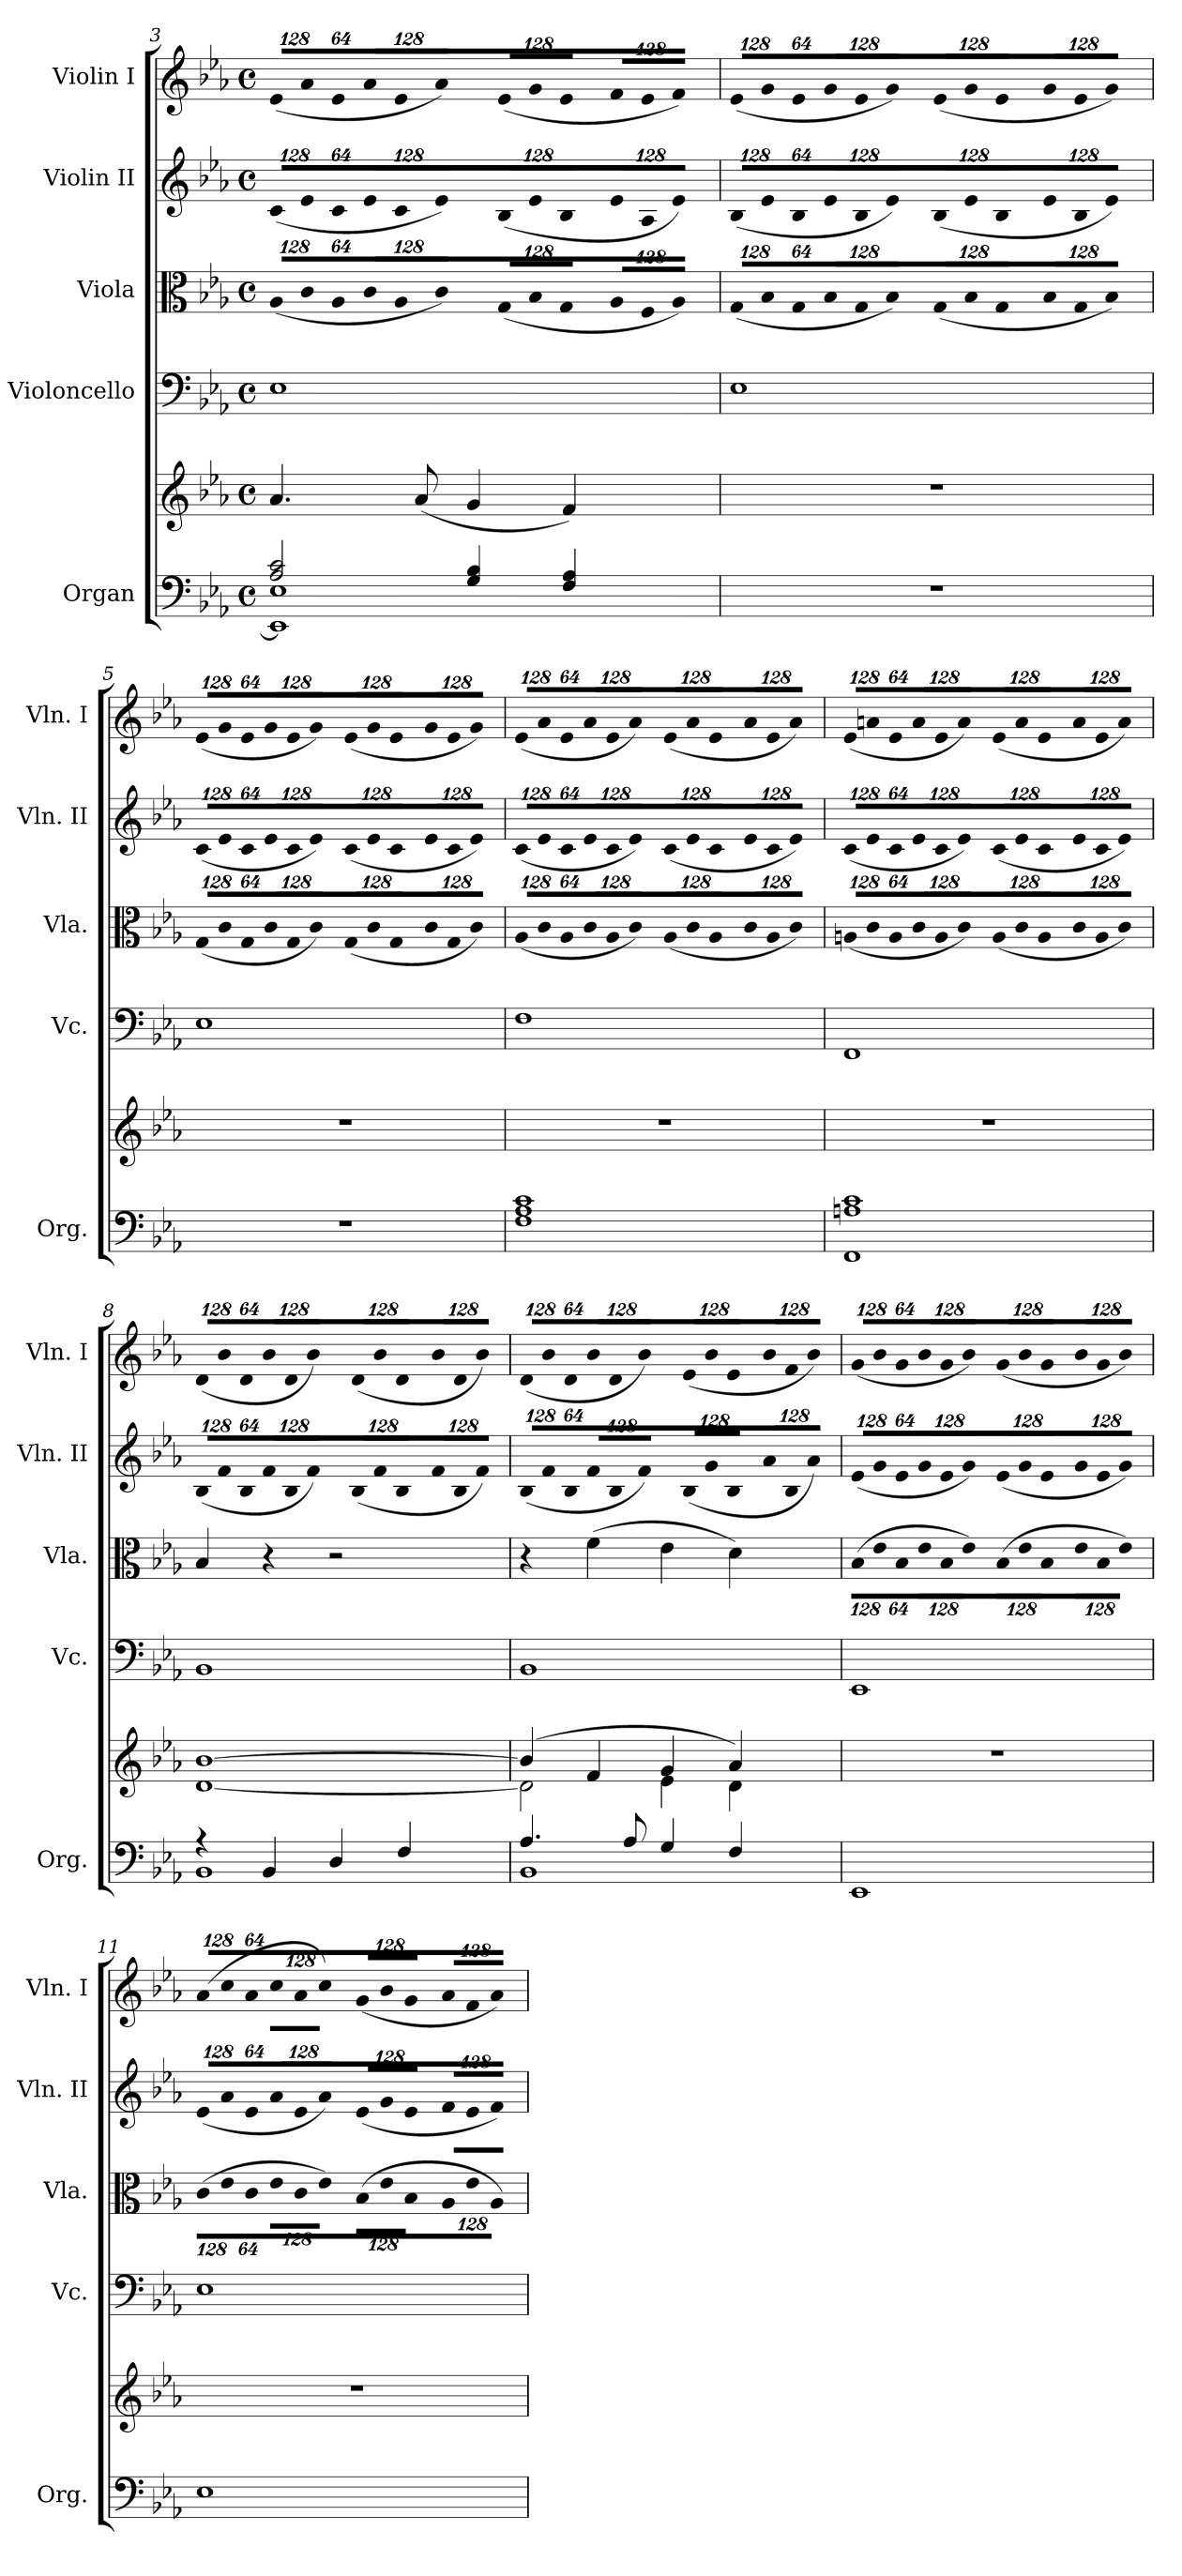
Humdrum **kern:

**kern	**kern	**kern	**kern	**kern	**kern
*part5	*part5	*part4	*part3	*part2	*part1
*staff6	*staff5	*staff4	*staff3	*staff2	*staff1
*I"Organ	*	*I"Violoncello	*I"Viola	*I"Violin II	*I"Violin I
*I'Org.	*	*I'Vc.	*I'Vla.	*I'Vln. II	*I'Vln. I
*clefF4	*clefG2	*clefF4	*clefC3	*clefG2	*clefG2
*k[b-e-a-]	*k[b-e-a-]	*k[b-e-a-]	*k[b-e-a-]	*k[b-e-a-]	*k[b-e-a-]
*E-:	*E-:	*E-:	*E-:	*E-:	*E-:
*M4/4	*M4/4	*M4/4	*M4/4	*M4/4	*M4/4
*met(c)	*met(c)	*met(c)	*met(c)	*met(c)	*met(c)
=3	=3	=3	=3	=3	=3
*^	*	*	*	*	*
*	*^	*	*	*	*	*
*	*	*	*	*	*Xbrackettup	*	*
!	!	!	!	!	!LO:N:vis=8	!	!
*	*	*	*	*	*	*Xbrackettup	*
!	!	!	!	!	!	!LO:N:vis=8	!
*	*	*	*	*	*	*	*Xbrackettup
!	!	!	!	!	!	!	!LO:N:vis=8
2A-i/ 2ci	1E-i	1EE-i]	4.a-i/	1E-i	(1024%85A-i/L	(1024%85ci/L	(1024%85e-i/L
!	!	!	!	!	!LO:N:vis=8	!LO:N:vis=8	!LO:N:vis=8
.	.	.	.	.	1024%85ci/	1024%85e-i/	1024%85a-i/
!	!	!	!	!	!LO:N:vis=8	!LO:N:vis=8	!LO:N:vis=8
.	.	.	.	.	512%43A-i/J	512%43ci/J	512%43e-i/J
!	!	!	!	!	!LO:N:vis=8	!LO:N:vis=8	!LO:N:vis=8
.	.	.	.	.	1024%85ci/L	1024%85e-i/L	1024%85a-i/L
!	!	!	!	!	!LO:N:vis=8	!LO:N:vis=8	!LO:N:vis=8
.	.	.	.	.	1024%85A-i/	1024%85ci/	1024%85e-i/
.	.	.	(8a-i/	.	.	.	.
!	!	!	!	!	!LO:N:vis=8	!LO:N:vis=8	!LO:N:vis=8
.	.	.	.	.	512%43ci/J)	512%43e-i/J)	512%43a-i/J)
!	!	!	!	!	!LO:N:vis=8	!LO:N:vis=8	!LO:N:vis=8
4Gi/ 4B-i	.	.	4gi/	.	(1024%85Gi/L	(1024%85B-i/L	(1024%85e-i/L
!	!	!	!	!	!LO:N:vis=8	!LO:N:vis=8	!LO:N:vis=8
.	.	.	.	.	1024%85B-i/	1024%85e-i/	1024%85gi/
!	!	!	!	!	!LO:N:vis=8	!LO:N:vis=8	!LO:N:vis=8
.	.	.	.	.	512%43Gi/J	512%43B-i/J	512%43e-i/J
!	!	!	!	!	!LO:N:vis=8	!LO:N:vis=8	!LO:N:vis=8
4Fi/ 4A-i	.	.	4fi/)	.	1024%85A-i/L	1024%85e-i/L	1024%85fi/L
!	!	!	!	!	!LO:N:vis=8	!LO:N:vis=8	!LO:N:vis=8
.	.	.	.	.	1024%85Fi/	1024%85A-i/	1024%85e-i/
!	!	!	!	!	!LO:N:vis=8	!LO:N:vis=8	!LO:N:vis=8
.	.	.	.	.	512%43A-i/J)	512%43e-i/J)	512%43fi/J)
*v	*v	*v	*	*	*	*	*
!!LO:LB:g=z
=4	=4	=4	=4	=4	=4
!	!	!	!LO:N:vis=8	!LO:N:vis=8	!LO:N:vis=8
1r	1r	1E-i	(1024%85Gi/L	(1024%85B-i/L	(1024%85e-i/L
!	!	!	!LO:N:vis=8	!LO:N:vis=8	!LO:N:vis=8
.	.	.	1024%85B-i/	1024%85e-i/	1024%85gi/
!	!	!	!LO:N:vis=8	!LO:N:vis=8	!LO:N:vis=8
.	.	.	512%43Gi/J	512%43B-i/J	512%43e-i/J
!	!	!	!LO:N:vis=8	!LO:N:vis=8	!LO:N:vis=8
.	.	.	1024%85B-i/L	1024%85e-i/L	1024%85gi/L
!	!	!	!LO:N:vis=8	!LO:N:vis=8	!LO:N:vis=8
.	.	.	1024%85Gi/	1024%85B-i/	1024%85e-i/
!	!	!	!LO:N:vis=8	!LO:N:vis=8	!LO:N:vis=8
.	.	.	512%43B-i/J)	512%43e-i/J)	512%43gi/J)
!	!	!	!LO:N:vis=8	!LO:N:vis=8	!LO:N:vis=8
.	.	.	(1024%85Gi/L	(1024%85B-i/L	(1024%85e-i/L
!	!	!	!LO:N:vis=8	!LO:N:vis=8	!LO:N:vis=8
.	.	.	1024%85B-i/	1024%85e-i/	1024%85gi/
!	!	!	!LO:N:vis=8	!LO:N:vis=8	!LO:N:vis=8
.	.	.	512%43Gi/J	512%43B-i/J	512%43e-i/J
!	!	!	!LO:N:vis=8	!LO:N:vis=8	!LO:N:vis=8
.	.	.	1024%85B-i/L	1024%85e-i/L	1024%85gi/L
!	!	!	!LO:N:vis=8	!LO:N:vis=8	!LO:N:vis=8
.	.	.	1024%85Gi/	1024%85B-i/	1024%85e-i/
!	!	!	!LO:N:vis=8	!LO:N:vis=8	!LO:N:vis=8
.	.	.	512%43B-i/J)	512%43e-i/J)	512%43gi/J)
=5	=5	=5	=5	=5	=5
!	!	!	!LO:N:vis=8	!LO:N:vis=8	!LO:N:vis=8
1r	1r	1E-i	(1024%85Gi/L	(1024%85ci/L	(1024%85e-i/L
!	!	!	!LO:N:vis=8	!LO:N:vis=8	!LO:N:vis=8
.	.	.	1024%85ci/	1024%85e-i/	1024%85gi/
!	!	!	!LO:N:vis=8	!LO:N:vis=8	!LO:N:vis=8
.	.	.	512%43Gi/J	512%43ci/J	512%43e-i/J
!	!	!	!LO:N:vis=8	!LO:N:vis=8	!LO:N:vis=8
.	.	.	1024%85ci/L	1024%85e-i/L	1024%85gi/L
!	!	!	!LO:N:vis=8	!LO:N:vis=8	!LO:N:vis=8
.	.	.	1024%85Gi/	1024%85ci/	1024%85e-i/
!	!	!	!LO:N:vis=8	!LO:N:vis=8	!LO:N:vis=8
.	.	.	512%43ci/J)	512%43e-i/J)	512%43gi/J)
!	!	!	!LO:N:vis=8	!LO:N:vis=8	!LO:N:vis=8
.	.	.	(1024%85Gi/L	(1024%85ci/L	(1024%85e-i/L
!	!	!	!LO:N:vis=8	!LO:N:vis=8	!LO:N:vis=8
.	.	.	1024%85ci/	1024%85e-i/	1024%85gi/
!	!	!	!LO:N:vis=8	!LO:N:vis=8	!LO:N:vis=8
.	.	.	512%43Gi/J	512%43ci/J	512%43e-i/J
!	!	!	!LO:N:vis=8	!LO:N:vis=8	!LO:N:vis=8
.	.	.	1024%85ci/L	1024%85e-i/L	1024%85gi/L
!	!	!	!LO:N:vis=8	!LO:N:vis=8	!LO:N:vis=8
.	.	.	1024%85Gi/	1024%85ci/	1024%85e-i/
!	!	!	!LO:N:vis=8	!LO:N:vis=8	!LO:N:vis=8
.	.	.	512%43ci/J)	512%43e-i/J)	512%43gi/J)
=6	=6	=6	=6	=6	=6
*^	*	*	*	*	*
!	!	!	!	!LO:N:vis=8	!LO:N:vis=8	!LO:N:vis=8
1A-i 1ci	1Fi	1r	1Fi	(1024%85A-i/L	(1024%85ci/L	(1024%85e-i/L
!	!	!	!	!LO:N:vis=8	!LO:N:vis=8	!LO:N:vis=8
.	.	.	.	1024%85ci/	1024%85e-i/	1024%85a-i/
!	!	!	!	!LO:N:vis=8	!LO:N:vis=8	!LO:N:vis=8
.	.	.	.	512%43A-i/J	512%43ci/J	512%43e-i/J
!	!	!	!	!LO:N:vis=8	!LO:N:vis=8	!LO:N:vis=8
.	.	.	.	1024%85ci/L	1024%85e-i/L	1024%85a-i/L
!	!	!	!	!LO:N:vis=8	!LO:N:vis=8	!LO:N:vis=8
.	.	.	.	1024%85A-i/	1024%85ci/	1024%85e-i/
!	!	!	!	!LO:N:vis=8	!LO:N:vis=8	!LO:N:vis=8
.	.	.	.	512%43ci/J)	512%43e-i/J)	512%43a-i/J)
!	!	!	!	!LO:N:vis=8	!LO:N:vis=8	!LO:N:vis=8
.	.	.	.	(1024%85A-i/L	(1024%85ci/L	(1024%85e-i/L
!	!	!	!	!LO:N:vis=8	!LO:N:vis=8	!LO:N:vis=8
.	.	.	.	1024%85ci/	1024%85e-i/	1024%85a-i/
!	!	!	!	!LO:N:vis=8	!LO:N:vis=8	!LO:N:vis=8
.	.	.	.	512%43A-i/J	512%43ci/J	512%43e-i/J
!	!	!	!	!LO:N:vis=8	!LO:N:vis=8	!LO:N:vis=8
.	.	.	.	1024%85ci/L	1024%85e-i/L	1024%85a-i/L
!	!	!	!	!LO:N:vis=8	!LO:N:vis=8	!LO:N:vis=8
.	.	.	.	1024%85A-i/	1024%85ci/	1024%85e-i/
!	!	!	!	!LO:N:vis=8	!LO:N:vis=8	!LO:N:vis=8
.	.	.	.	512%43ci/J)	512%43e-i/J)	512%43a-i/J)
!!LO:PB:g=z
=7	=7	=7	=7	=7	=7	=7
!	!	!	!	!LO:N:vis=8	!LO:N:vis=8	!LO:N:vis=8
1Ani 1ci	1FFi	1r	1FFi	(1024%85Ani/L	(1024%85ci/L	(1024%85e-i/L
!	!	!	!	!LO:N:vis=8	!LO:N:vis=8	!LO:N:vis=8
.	.	.	.	1024%85ci/	1024%85e-i/	1024%85ani/
!	!	!	!	!LO:N:vis=8	!LO:N:vis=8	!LO:N:vis=8
.	.	.	.	512%43Ai/J	512%43ci/J	512%43e-i/J
!	!	!	!	!LO:N:vis=8	!LO:N:vis=8	!LO:N:vis=8
.	.	.	.	1024%85ci/L	1024%85e-i/L	1024%85ai/L
!	!	!	!	!LO:N:vis=8	!LO:N:vis=8	!LO:N:vis=8
.	.	.	.	1024%85Ai/	1024%85ci/	1024%85e-i/
!	!	!	!	!LO:N:vis=8	!LO:N:vis=8	!LO:N:vis=8
.	.	.	.	512%43ci/J)	512%43e-i/J)	512%43ai/J)
!	!	!	!	!LO:N:vis=8	!LO:N:vis=8	!LO:N:vis=8
.	.	.	.	(1024%85Ai/L	(1024%85ci/L	(1024%85e-i/L
!	!	!	!	!LO:N:vis=8	!LO:N:vis=8	!LO:N:vis=8
.	.	.	.	1024%85ci/	1024%85e-i/	1024%85ai/
!	!	!	!	!LO:N:vis=8	!LO:N:vis=8	!LO:N:vis=8
.	.	.	.	512%43Ai/J	512%43ci/J	512%43e-i/J
!	!	!	!	!LO:N:vis=8	!LO:N:vis=8	!LO:N:vis=8
.	.	.	.	1024%85ci/L	1024%85e-i/L	1024%85ai/L
!	!	!	!	!LO:N:vis=8	!LO:N:vis=8	!LO:N:vis=8
.	.	.	.	1024%85Ai/	1024%85ci/	1024%85e-i/
!	!	!	!	!LO:N:vis=8	!LO:N:vis=8	!LO:N:vis=8
.	.	.	.	512%43ci/J)	512%43e-i/J)	512%43ai/J)
=8	=8	=8	=8	=8	=8	=8
!	!	!	!	!	!LO:N:vis=8	!LO:N:vis=8
4r	1BB-i	[1di [1b-i	1BB-i	4B-i/	(1024%85B-i/L	(1024%85di/L
!	!	!	!	!	!LO:N:vis=8	!LO:N:vis=8
.	.	.	.	.	1024%85fi/	1024%85b-i/
!	!	!	!	!	!LO:N:vis=8	!LO:N:vis=8
.	.	.	.	.	512%43B-i/J	512%43di/J
!	!	!	!	!	!LO:N:vis=8	!LO:N:vis=8
4BB-i/	.	.	.	4r	1024%85fi/L	1024%85b-i/L
!	!	!	!	!	!LO:N:vis=8	!LO:N:vis=8
.	.	.	.	.	1024%85B-i/	1024%85di/
!	!	!	!	!	!LO:N:vis=8	!LO:N:vis=8
.	.	.	.	.	512%43fi/J)	512%43b-i/J)
!	!	!	!	!	!LO:N:vis=8	!LO:N:vis=8
4Di/	.	.	.	2r	(1024%85B-i/L	(1024%85di/L
!	!	!	!	!	!LO:N:vis=8	!LO:N:vis=8
.	.	.	.	.	1024%85fi/	1024%85b-i/
!	!	!	!	!	!LO:N:vis=8	!LO:N:vis=8
.	.	.	.	.	512%43B-i/J	512%43di/J
!	!	!	!	!	!LO:N:vis=8	!LO:N:vis=8
4Fi/	.	.	.	.	1024%85fi/L	1024%85b-i/L
!	!	!	!	!	!LO:N:vis=8	!LO:N:vis=8
.	.	.	.	.	1024%85B-i/	1024%85di/
!	!	!	!	!	!LO:N:vis=8	!LO:N:vis=8
.	.	.	.	.	512%43fi/J)	512%43b-i/J)
=9	=9	=9	=9	=9	=9	=9
*	*	*^	*	*	*	*
!	!	!	!	!	!	!LO:N:vis=8	!LO:N:vis=8
4.A-i/	1BB-i	(4b-i/]	2di\]	1BB-i	4r	(1024%85B-i/L	(1024%85di/L
!	!	!	!	!	!	!LO:N:vis=8	!LO:N:vis=8
.	.	.	.	.	.	1024%85fi/	1024%85b-i/
!	!	!	!	!	!	!LO:N:vis=8	!LO:N:vis=8
.	.	.	.	.	.	512%43B-i/J	512%43di/J
!	!	!	!	!	!	!LO:N:vis=8	!LO:N:vis=8
.	.	4fi/	.	.	(4fi\	1024%85fi/L	1024%85b-i/L
!	!	!	!	!	!	!LO:N:vis=8	!LO:N:vis=8
.	.	.	.	.	.	1024%85B-i/	1024%85di/
8A-i/	.	.	.	.	.	.	.
!	!	!	!	!	!	!LO:N:vis=8	!LO:N:vis=8
.	.	.	.	.	.	512%43fi/J)	512%43b-i/J)
!	!	!	!	!	!	!LO:N:vis=8	!LO:N:vis=8
4Gi/	.	4gi/	4e-i\	.	4e-i\	(1024%85B-i/L	(1024%85e-i/L
!	!	!	!	!	!	!LO:N:vis=8	!LO:N:vis=8
.	.	.	.	.	.	1024%85gi/	1024%85b-i/
!	!	!	!	!	!	!LO:N:vis=8	!LO:N:vis=8
.	.	.	.	.	.	512%43B-i/J	512%43e-i/J
!	!	!	!	!	!	!LO:N:vis=8	!LO:N:vis=8
4Fi/	.	4a-i/)	4di\	.	4di\)	1024%85a-i/L	1024%85b-i/L
!	!	!	!	!	!	!LO:N:vis=8	!LO:N:vis=8
.	.	.	.	.	.	1024%85B-i/	1024%85fi/
!	!	!	!	!	!	!LO:N:vis=8	!LO:N:vis=8
.	.	.	.	.	.	512%43a-i/J)	512%43b-i/J)
*v	*v	*	*	*	*	*	*
*	*v	*v	*	*	*	*
!!LO:LB:g=z
=10	=10	=10	=10	=10	=10
!	!	!	!LO:N:vis=8	!LO:N:vis=8	!LO:N:vis=8
1EE-i	1r	1EE-i	(1024%85B-i\L	(1024%85e-i/L	(1024%85gi/L
!	!	!	!LO:N:vis=8	!LO:N:vis=8	!LO:N:vis=8
.	.	.	1024%85e-i\	1024%85gi/	1024%85b-i/
!	!	!	!LO:N:vis=8	!LO:N:vis=8	!LO:N:vis=8
.	.	.	512%43B-i\J	512%43e-i/J	512%43gi/J
!	!	!	!LO:N:vis=8	!LO:N:vis=8	!LO:N:vis=8
.	.	.	1024%85e-i\L	1024%85gi/L	1024%85b-i/L
!	!	!	!LO:N:vis=8	!LO:N:vis=8	!LO:N:vis=8
.	.	.	1024%85B-i\	1024%85e-i/	1024%85gi/
!	!	!	!LO:N:vis=8	!LO:N:vis=8	!LO:N:vis=8
.	.	.	512%43e-i\J)	512%43gi/J)	512%43b-i/J)
!	!	!	!LO:N:vis=8	!LO:N:vis=8	!LO:N:vis=8
.	.	.	(1024%85B-i\L	(1024%85e-i/L	(1024%85gi/L
!	!	!	!LO:N:vis=8	!LO:N:vis=8	!LO:N:vis=8
.	.	.	1024%85e-i\	1024%85gi/	1024%85b-i/
!	!	!	!LO:N:vis=8	!LO:N:vis=8	!LO:N:vis=8
.	.	.	512%43B-i\J	512%43e-i/J	512%43gi/J
!	!	!	!LO:N:vis=8	!LO:N:vis=8	!LO:N:vis=8
.	.	.	1024%85e-i\L	1024%85gi/L	1024%85b-i/L
!	!	!	!LO:N:vis=8	!LO:N:vis=8	!LO:N:vis=8
.	.	.	1024%85B-i\	1024%85e-i/	1024%85gi/
!	!	!	!LO:N:vis=8	!LO:N:vis=8	!LO:N:vis=8
.	.	.	512%43e-i\J)	512%43gi/J)	512%43b-i/J)
=11	=11	=11	=11	=11	=11
!	!	!	!LO:N:vis=8	!LO:N:vis=8	!LO:N:vis=8
1E-i	1r	1E-i	(1024%85ci\L	(1024%85e-i/L	(1024%85a-i/L
!	!	!	!LO:N:vis=8	!LO:N:vis=8	!LO:N:vis=8
.	.	.	1024%85e-i\	1024%85a-i/	1024%85cci/
!	!	!	!LO:N:vis=8	!LO:N:vis=8	!LO:N:vis=8
.	.	.	512%43ci\J	512%43e-i/J	512%43a-i/J
!	!	!	!LO:N:vis=8	!LO:N:vis=8	!LO:N:vis=8
.	.	.	1024%85e-i\L	1024%85a-i/L	1024%85cci\L
!	!	!	!LO:N:vis=8	!LO:N:vis=8	!LO:N:vis=8
.	.	.	1024%85ci\	1024%85e-i/	1024%85a-i\
!	!	!	!LO:N:vis=8	!LO:N:vis=8	!LO:N:vis=8
.	.	.	512%43e-i\J)	512%43a-i/J)	512%43cci\J)
!	!	!	!LO:N:vis=8	!LO:N:vis=8	!LO:N:vis=8
.	.	.	(1024%85B-i\L	(1024%85e-i/L	(1024%85gi/L
!	!	!	!LO:N:vis=8	!LO:N:vis=8	!LO:N:vis=8
.	.	.	1024%85e-i\	1024%85gi/	1024%85b-i/
!	!	!	!LO:N:vis=8	!LO:N:vis=8	!LO:N:vis=8
.	.	.	512%43B-i\J	512%43e-i/J	512%43gi/J
!	!	!	!LO:N:vis=8	!LO:N:vis=8	!LO:N:vis=8
.	.	.	1024%85A-i/L	1024%85fi/L	1024%85a-i/L
!	!	!	!LO:N:vis=8	!LO:N:vis=8	!LO:N:vis=8
.	.	.	1024%85e-i/	1024%85e-i/	1024%85fi/
!	!	!	!LO:N:vis=8	!LO:N:vis=8	!LO:N:vis=8
.	.	.	512%43A-i/J)	512%43fi/J)	512%43a-i/J)
=	=	=	=	=	=
*-	*-	*-	*-	*-	*-
